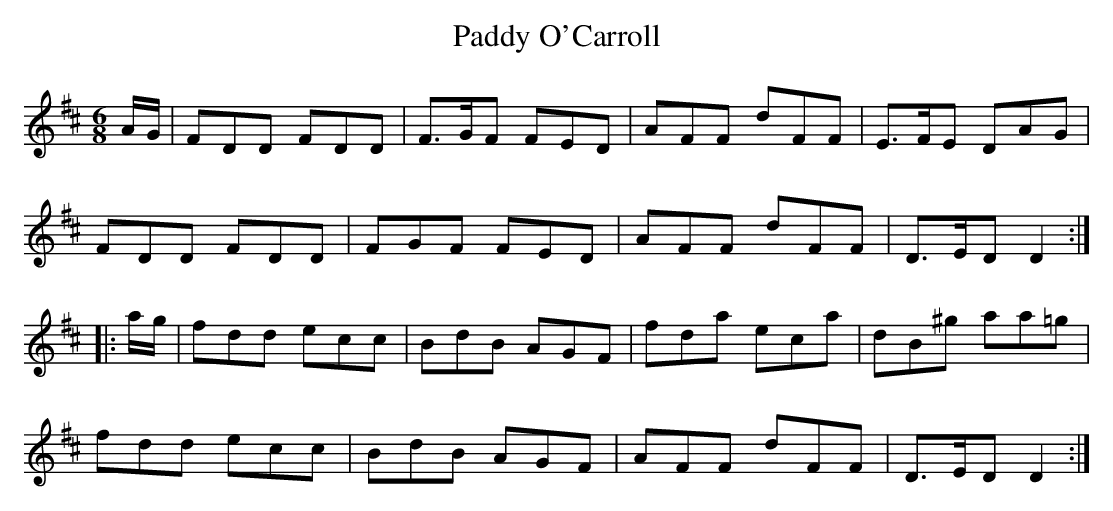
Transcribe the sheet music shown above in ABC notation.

X:1
T:Paddy O'Carroll
M:6/8
L:1/8
K:D
A/G/|FDD FDD|F>GF FED|AFF dFF|E>FE DAG|
FDD FDD|FGF FED|AFF dFF|D>ED D2:|
|:a/g/|fdd ecc|BdB AGF|fda eca|dB^g aa=g|
fdd ecc|BdB AGF|AFF dFF|D>ED D2:|
